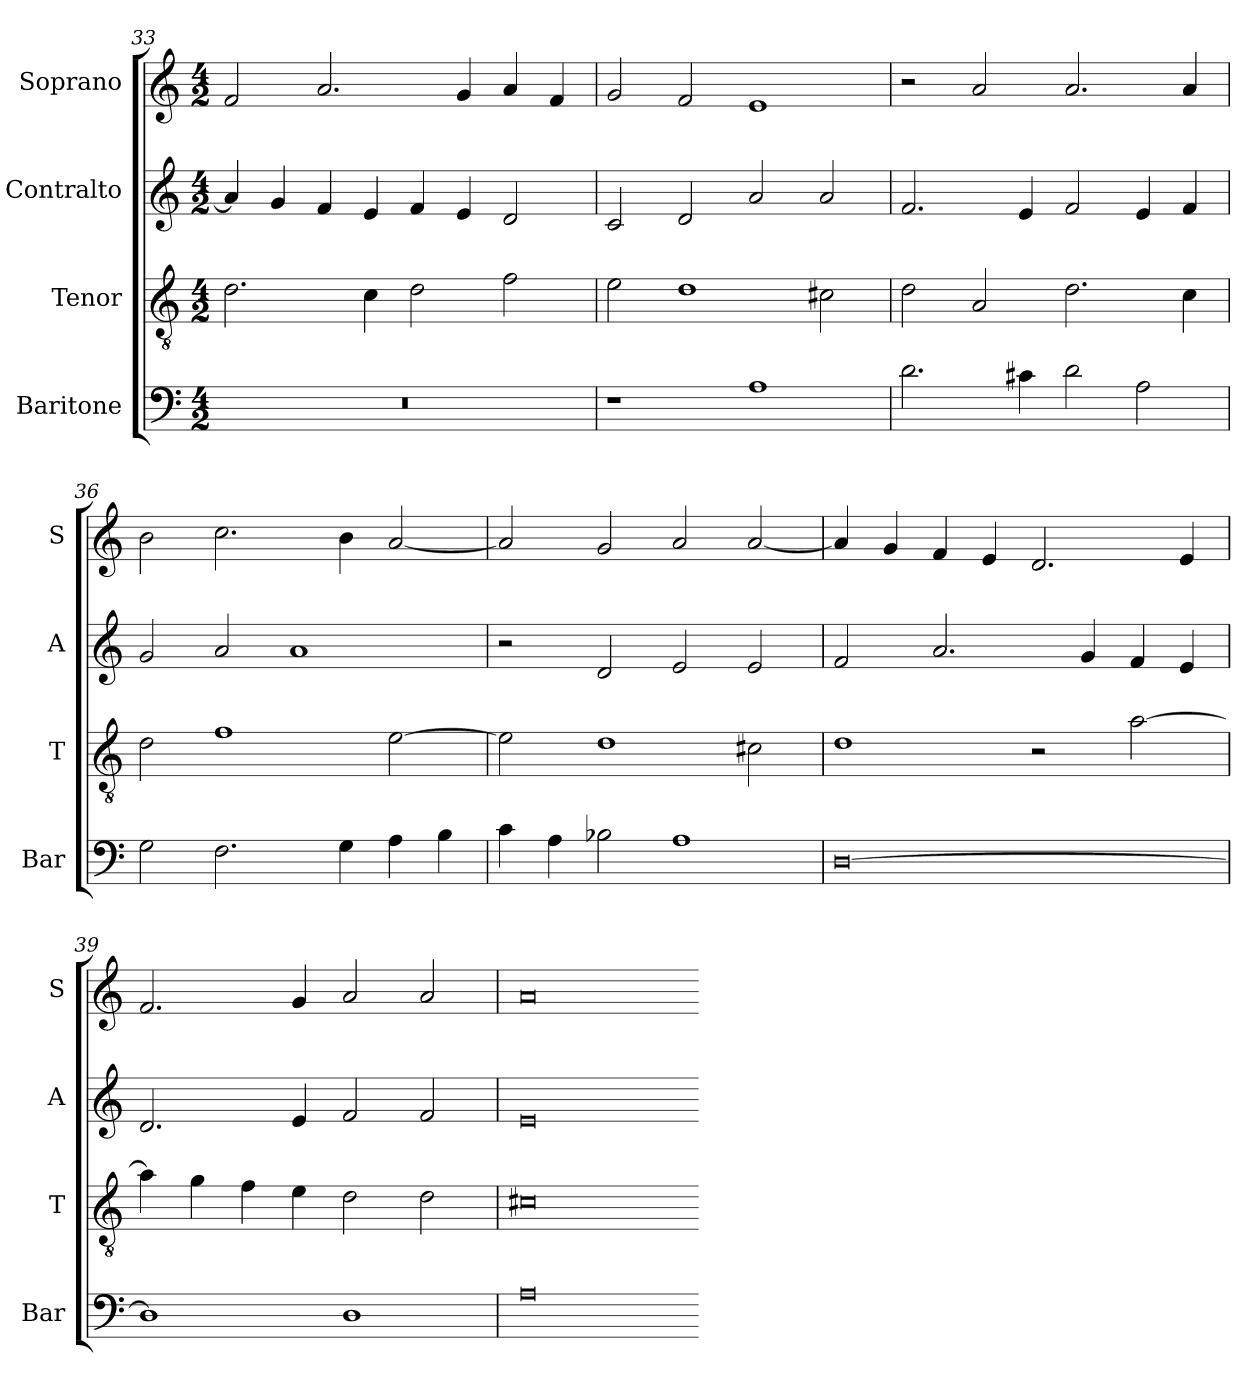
**kern	**kern	**kern	**kern
*part4	*part3	*part2	*part1
*staff4	*staff3	*staff2	*staff1
*I"Baritone	*I"Tenor	*I"Contralto	*I"Soprano
*I'Bar	*I'T	*I'A	*I'S
*clefF4	*clefGv2	*clefG2	*clefG2
*k[]	*k[]	*k[]	*k[]
*A:aeo	*A:aeo	*A:aeo	*A:aeo
*M4/2	*M4/2	*M4/2	*M4/2
=33	=33	=33	=33
0r	2.d	4a]	2f
.	.	4g	.
.	.	4f	2.a
.	4c	4e	.
.	2d	4f	.
.	.	4e	4g
.	2f	2d	4a
.	.	.	4f
=34	=34	=34	=34
1r	2e	2c	2g
.	1d	2d	2f
1A	.	2a	1e
.	2c#X	2a	.
=35	=35	=35	=35
2.d	2d	2.f	2r
.	2A	.	2a
4c#X	.	4e	.
2d	2.d	2f	2.a
2A	.	4e	.
.	4c	4f	4a
=36	=36	=36	=36
2G	2d	2g	2b
2.F	1f	2a	2.cc
.	.	1a	.
4G	.	.	4b
4A	[2e	.	[2a
4B	.	.	.
=37	=37	=37	=37
4c	2e]	2r	2a]
4A	.	.	.
2B-X	1d	2d	2g
1A	.	2e	2a
.	2c#X	2e	[2a
=38	=38	=38	=38
[0D	1d	2f	4a]
.	.	.	4g
.	.	2.a	4f
.	.	.	4e
.	2r	.	2.d
.	.	4g	.
.	[2a	4f	.
.	.	4e	4e
=39	=39	=39	=39
1D]	4a]	2.d	2.f
.	4g	.	.
.	4f	.	.
.	4e	4e	4g
1D	2d	2f	2a
.	2d	2f	2a
=40	=40	=40	=40
0A	0c#X	0e	0a
=-	=-	=-	=-
*-	*-	*-	*-
